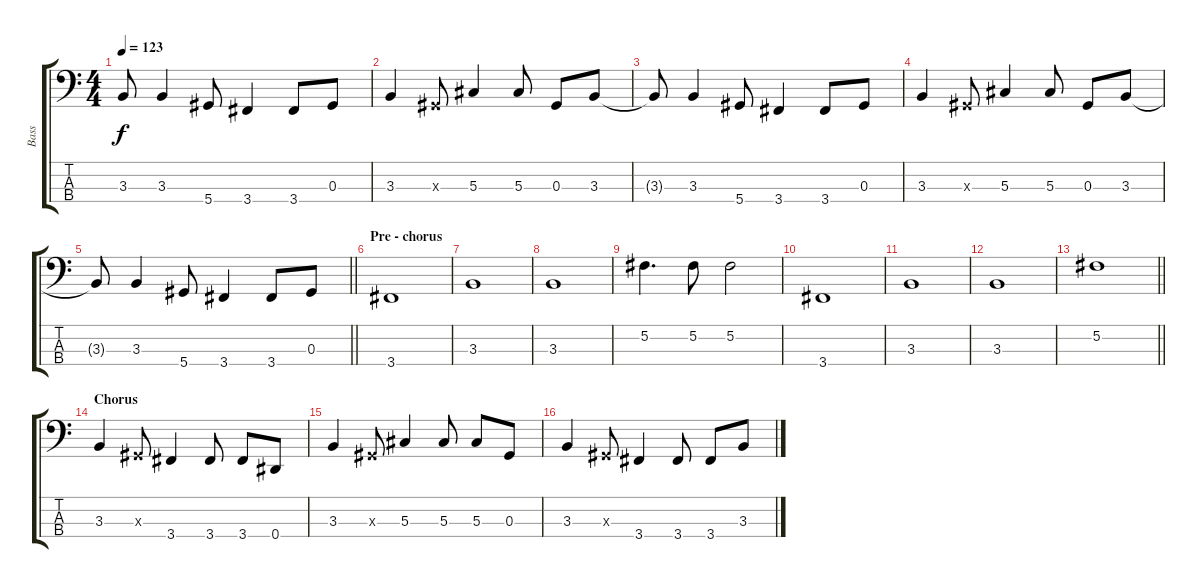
\track ("Bass" "Bass") {instrument acousticbass}
\staff {score tabs}
\tuning (Gb2 Db2 Ab1 Eb1) {hide}
\ts (4 4)
\tempo 123
\clef f4
\ks c
3.3{t}.8{dy f} 3.3.4 5.4.8 3.4.4 3.4.8 0.3.8 |
3.3.4 0.3{x}.8 5.3.4 5.3.8 0.3.8 3.3.8 |
3.3{t}.8 3.3.4 5.4.8 3.4.4 3.4.8 0.3.8 |
3.3.4 0.3{x}.8 5.3.4 5.3.8 0.3.8 3.3.8 |
\barLineRight lightlight
3.3{t}.8 3.3.4 5.4.8 3.4.4 3.4.8 0.3.8 |
\section ("" "Pre - chorus")
3.4.1 |
3.3.1 |
3.3.1 |
5.2.4{d} 5.2.8 5.2.2 |
3.4.1 |
3.3.1 |
3.3.1 |
\barLineRight lightlight
5.2.1 |
\section ("" "Chorus")
3.3.4 0.3{x}.8 3.4.4 3.4.8 3.4.8 0.4.8 |
3.3.4 0.3{x}.8 5.3.4 5.3.8 5.3.8 0.3.8 |
3.3.4 0.3{x}.8 3.4.4 3.4.8 3.4.8 3.3.8
